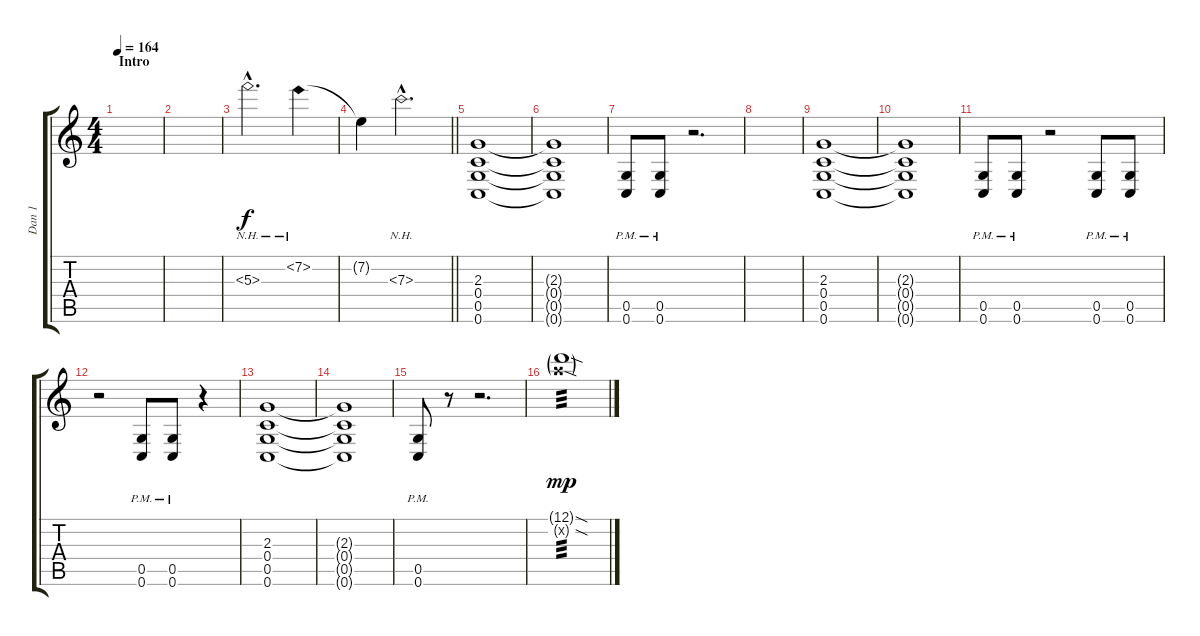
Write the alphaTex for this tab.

\track ("Dan 1" "Dan 1") {instrument distortionguitar}
\staff {score tabs}
\tuning (D4 A3 F3 C3 G2 C2) {hide}
\ts (4 4)
\section ("" "Intro")
\tempo 164
\clef g2
\ks c
|
|
5.3{nh hac}.2{d} 7.2{nh}.4 |
\barLineRight lightlight
7.2{t}.4 7.3{nh hac}.2{d} |
(2.3 0.4 0.5 0.6).1 |
(2.3{t} 0.4{t} 0.5{t} 0.6{t}).1 |
(0.5{pm} 0.6{pm}).8 (0.5{pm} 0.6{pm}).8 r.2{d} |
|
(2.3 0.4 0.5 0.6).1 |
(2.3{t} 0.4{t} 0.5{t} 0.6{t}).1 |
(0.5 0.6{pm}).8 (0.5 0.6{pm}).8 r.2 (0.5{pm} 0.6{pm}).8 (0.5{pm} 0.6{pm}).8 |
r.2 (0.5{pm} 0.6{pm}).8 (0.5{pm} 0.6{pm}).8 r.4 |
(2.3 0.4 0.5 0.6).1 |
(2.3{t} 0.4{t} 0.5{t} 0.6{t}).1 |
(0.5 0.6{pm}).8 r.8 r.2{d} |
(12.1{sod g} 12.2{sod g x}).1{tp 3 dy mp instrument guitarfretnoise}
